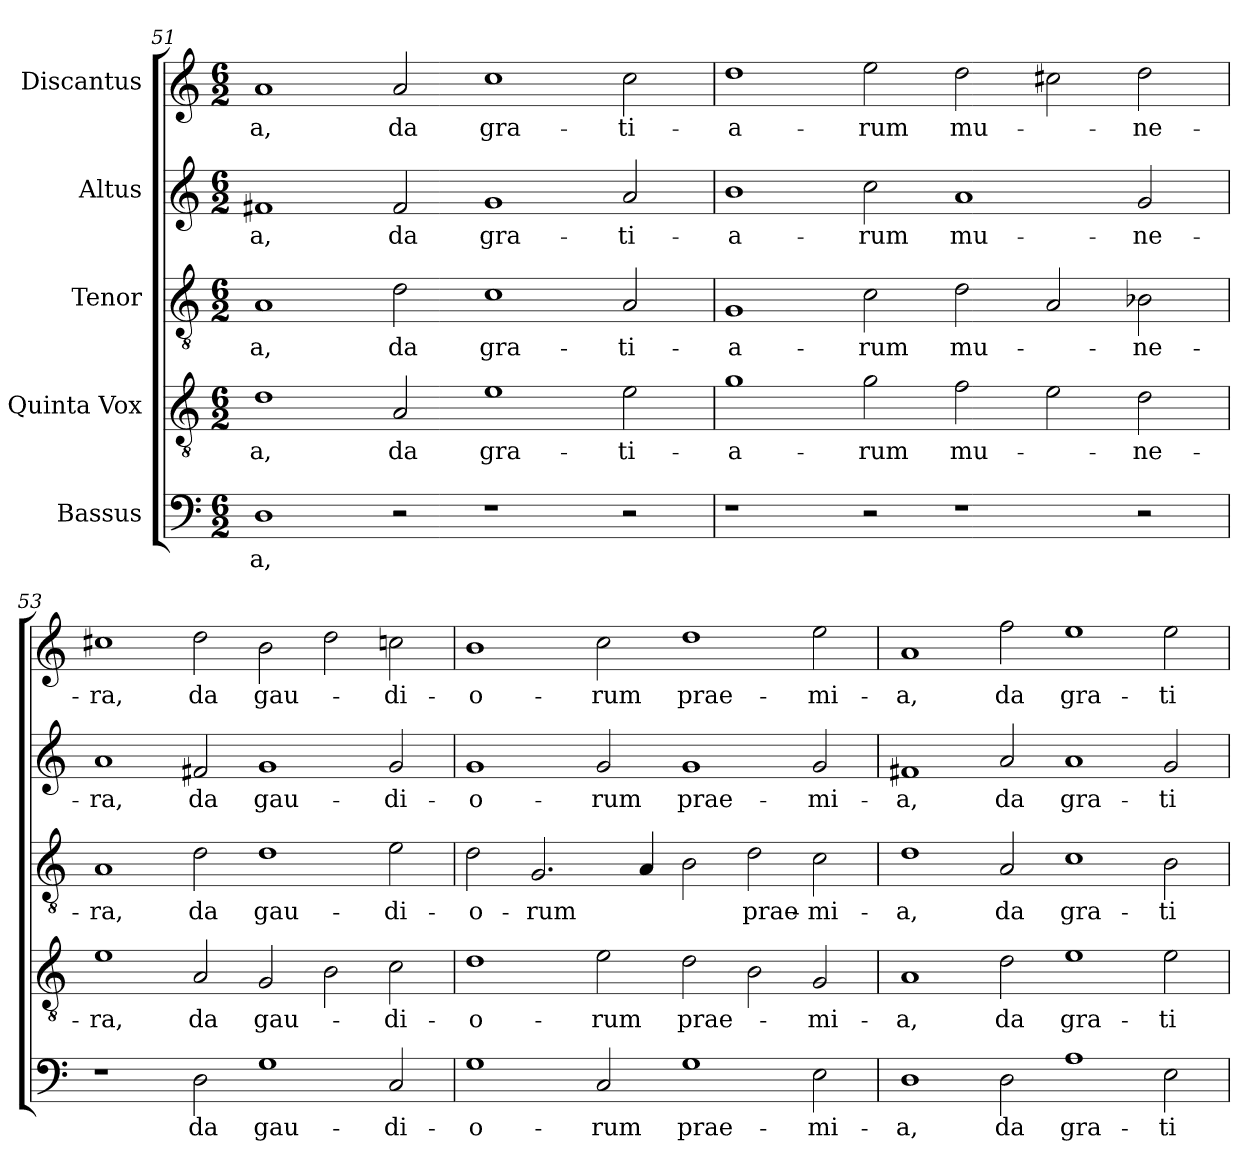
**kern	**text	**kern	**text	**kern	**text	**kern	**text	**kern	**text
*part5	*part5	*part4	*part4	*part3	*part3	*part2	*part2	*part1	*part1
*staff5	*staff5	*staff4	*staff4	*staff3	*staff3	*staff2	*staff2	*staff1	*staff1
*I"Bassus	*	*I"Quinta Vox	*	*I"Tenor	*	*I"Altus	*	*I"Discantus	*
*clefF4	*	*clefGv2	*	*clefGv2	*	*clefG2	*	*clefG2	*
*	*	*ITrd7c12	*	*ITrd7c12	*	*	*	*	*
*k[]	*	*k[]	*	*k[]	*	*k[]	*	*k[]	*
*C:	*	*C:	*	*C:	*	*C:	*	*C:	*
*M6/2	*	*M6/2	*	*M6/2	*	*M6/2	*	*M6/2	*
=51	=51	=51	=51	=51	=51	=51	=51	=51	=51
!	!LO:LY:b:color=#000000	!	!	!	!	!	!	!	!
!	!	!	!LO:LY:b:color=#000000	!	!	!	!	!	!
!	!	!	!	!	!LO:LY:b:color=#000000	!	!	!	!
!	!	!	!	!	!	!	!LO:LY:b:color=#000000	!	!
!	!	!	!	!	!	!	!	!	!LO:LY:b:color=#000000
1Di	-a,	1Di	-a,	1AAi	-a,	1f#Xi	-a,	1ai	-a,
!	!	!	!LO:LY:b:color=#000000	!	!	!	!	!	!
!	!	!	!	!	!LO:LY:b:color=#000000	!	!	!	!
!	!	!	!	!	!	!	!LO:LY:b:color=#000000	!	!
!	!	!	!	!	!	!	!	!	!LO:LY:b:color=#000000
2r	.	2AAi/	da	2Di\	da	2f#i/	da	2ai/	da
!	!	!	!LO:LY:b:color=#000000	!	!	!	!	!	!
!	!	!	!	!	!LO:LY:b:color=#000000	!	!	!	!
!	!	!	!	!	!	!	!LO:LY:b:color=#000000	!	!
!	!	!	!	!	!	!	!	!	!LO:LY:b:color=#000000
1r	.	1Ei	gra-	1Ci	gra-	1gi	gra-	1cci	gra-
!	!	!	!LO:LY:b:color=#000000	!	!	!	!	!	!
!	!	!	!	!	!LO:LY:b:color=#000000	!	!	!	!
!	!	!	!	!	!	!	!LO:LY:b:color=#000000	!	!
!	!	!	!	!	!	!	!	!	!LO:LY:b:color=#000000
2r	.	2Ei\	-ti-	2AAi/	-ti-	2ai/	-ti-	2cci\	-ti-
!!LO:LB:g=z
=52	=52	=52	=52	=52	=52	=52	=52	=52	=52
!	!	!	!LO:LY:b:color=#000000	!	!	!	!	!	!
!	!	!	!	!	!LO:LY:b:color=#000000	!	!	!	!
!	!	!	!	!	!	!	!LO:LY:b:color=#000000	!	!
!	!	!	!	!	!	!	!	!	!LO:LY:b:color=#000000
1r	.	1Gi	-a-	1GGi	-a-	1bi	-a-	1ddi	-a-
!	!	!	!LO:LY:b:color=#000000	!	!	!	!	!	!
!	!	!	!	!	!LO:LY:b:color=#000000	!	!	!	!
!	!	!	!	!	!	!	!LO:LY:b:color=#000000	!	!
!	!	!	!	!	!	!	!	!	!LO:LY:b:color=#000000
2r	.	2Gi\	-rum	2Ci\	-rum	2cci\	-rum	2eei\	-rum
!	!	!	!LO:LY:b:color=#000000	!	!	!	!	!	!
!	!	!	!	!	!LO:LY:b:color=#000000	!	!	!	!
!	!	!	!	!	!	!	!LO:LY:b:color=#000000	!	!
!	!	!	!	!	!	!	!	!	!LO:LY:b:color=#000000
1r	.	2Fi\	mu-	2Di\	mu-	1ai	mu-	2ddi\	mu-
.	.	2Ei\	.	2AAi/	.	.	.	2cc#Xi\	.
!	!	!	!LO:LY:b:color=#000000	!	!	!	!	!	!
!	!	!	!	!	!LO:LY:b:color=#000000	!	!	!	!
!	!	!	!	!	!	!	!LO:LY:b:color=#000000	!	!
!	!	!	!	!	!	!	!	!	!LO:LY:b:color=#000000
2r	.	2Di\	-ne-	2BB-Xi\	-ne-	2gi/	-ne-	2ddi\	-ne-
=53	=53	=53	=53	=53	=53	=53	=53	=53	=53
!	!	!	!LO:LY:b:color=#000000	!	!	!	!	!	!
!	!	!	!	!	!LO:LY:b:color=#000000	!	!	!	!
!	!	!	!	!	!	!	!LO:LY:b:color=#000000	!	!
!	!	!	!	!	!	!	!	!	!LO:LY:b:color=#000000
1r	.	1Ei	-ra,	1AAi	-ra,	1ai	-ra,	1cc#Xi	-ra,
!	!LO:LY:b:color=#000000	!	!	!	!	!	!	!	!
!	!	!	!LO:LY:b:color=#000000	!	!	!	!	!	!
!	!	!	!	!	!LO:LY:b:color=#000000	!	!	!	!
!	!	!	!	!	!	!	!LO:LY:b:color=#000000	!	!
!	!	!	!	!	!	!	!	!	!LO:LY:b:color=#000000
2Di\	da	2AAi/	da	2Di\	da	2f#Xi/	da	2ddi\	da
!	!LO:LY:b:color=#000000	!	!	!	!	!	!	!	!
!	!	!	!LO:LY:b:color=#000000	!	!	!	!	!	!
!	!	!	!	!	!LO:LY:b:color=#000000	!	!	!	!
!	!	!	!	!	!	!	!LO:LY:b:color=#000000	!	!
!	!	!	!	!	!	!	!	!	!LO:LY:b:color=#000000
1Gi	gau-	2GGi/	gau-	1Di	gau-	1gi	gau-	2bi\	gau-
.	.	2BBi\	.	.	.	.	.	2ddi\	.
!	!LO:LY:b:color=#000000	!	!	!	!	!	!	!	!
!	!	!	!LO:LY:b:color=#000000	!	!	!	!	!	!
!	!	!	!	!	!LO:LY:b:color=#000000	!	!	!	!
!	!	!	!	!	!	!	!LO:LY:b:color=#000000	!	!
!	!	!	!	!	!	!	!	!	!LO:LY:b:color=#000000
2Ci/	-di-	2Ci\	-di-	2Ei\	-di-	2gi/	-di-	2ccni\	-di-
=54	=54	=54	=54	=54	=54	=54	=54	=54	=54
!	!LO:LY:b:color=#000000	!	!	!	!	!	!	!	!
!	!	!	!LO:LY:b:color=#000000	!	!	!	!	!	!
!	!	!	!	!	!LO:LY:b:color=#000000	!	!	!	!
!	!	!	!	!	!	!	!LO:LY:b:color=#000000	!	!
!	!	!	!	!	!	!	!	!	!LO:LY:b:color=#000000
1Gi	-o-	1Di	-o-	2Di\	-o-	1gi	-o-	1bi	-o-
!	!	!	!	!	!LO:LY:b:color=#000000	!	!	!	!
.	.	.	.	2.GGi/	-rum	.	.	.	.
!	!LO:LY:b:color=#000000	!	!	!	!	!	!	!	!
!	!	!	!LO:LY:b:color=#000000	!	!	!	!	!	!
!	!	!	!	!	!	!	!LO:LY:b:color=#000000	!	!
!	!	!	!	!	!	!	!	!	!LO:LY:b:color=#000000
2Ci/	-rum	2Ei\	-rum	.	.	2gi/	-rum	2cci\	-rum
.	.	.	.	4AAi/	.	.	.	.	.
!	!LO:LY:b:color=#000000	!	!	!	!	!	!	!	!
!	!	!	!LO:LY:b:color=#000000	!	!	!	!	!	!
!	!	!	!	!	!	!	!LO:LY:b:color=#000000	!	!
!	!	!	!	!	!	!	!	!	!LO:LY:b:color=#000000
1Gi	prae-	2Di\	prae-	2BBi\	.	1gi	prae-	1ddi	prae-
!	!	!	!	!	!LO:LY:b:color=#000000	!	!	!	!
.	.	2BBi\	.	2Di\	prae-	.	.	.	.
!	!LO:LY:b:color=#000000	!	!	!	!	!	!	!	!
!	!	!	!LO:LY:b:color=#000000	!	!	!	!	!	!
!	!	!	!	!	!LO:LY:b:color=#000000	!	!	!	!
!	!	!	!	!	!	!	!LO:LY:b:color=#000000	!	!
!	!	!	!	!	!	!	!	!	!LO:LY:b:color=#000000
2Ei\	-mi-	2GGi/	-mi-	2Ci\	-mi-	2gi/	-mi-	2eei\	-mi-
=55	=55	=55	=55	=55	=55	=55	=55	=55	=55
!	!LO:LY:b:color=#000000	!	!	!	!	!	!	!	!
!	!	!	!LO:LY:b:color=#000000	!	!	!	!	!	!
!	!	!	!	!	!LO:LY:b:color=#000000	!	!	!	!
!	!	!	!	!	!	!	!LO:LY:b:color=#000000	!	!
!	!	!	!	!	!	!	!	!	!LO:LY:b:color=#000000
1Di	-a,	1AAi	-a,	1Di	-a,	1f#Xi	-a,	1ai	-a,
!	!LO:LY:b:color=#000000	!	!	!	!	!	!	!	!
!	!	!	!LO:LY:b:color=#000000	!	!	!	!	!	!
!	!	!	!	!	!LO:LY:b:color=#000000	!	!	!	!
!	!	!	!	!	!	!	!LO:LY:b:color=#000000	!	!
!	!	!	!	!	!	!	!	!	!LO:LY:b:color=#000000
2Di\	da	2Di\	da	2AAi/	da	2ai/	da	2ffi\	da
!	!LO:LY:b:color=#000000	!	!	!	!	!	!	!	!
!	!	!	!LO:LY:b:color=#000000	!	!	!	!	!	!
!	!	!	!	!	!LO:LY:b:color=#000000	!	!	!	!
!	!	!	!	!	!	!	!LO:LY:b:color=#000000	!	!
!	!	!	!	!	!	!	!	!	!LO:LY:b:color=#000000
1Ai	gra-	1Ei	gra-	1Ci	gra-	1ai	gra-	1eei	gra-
!	!LO:LY:b:color=#000000	!	!	!	!	!	!	!	!
!	!	!	!LO:LY:b:color=#000000	!	!	!	!	!	!
!	!	!	!	!	!LO:LY:b:color=#000000	!	!	!	!
!	!	!	!	!	!	!	!LO:LY:b:color=#000000	!	!
!	!	!	!	!	!	!	!	!	!LO:LY:b:color=#000000
2Ei\	-ti-	2Ei\	-ti-	2BBi\	-ti-	2gi/	-ti-	2eei\	-ti-
=	=	=	=	=	=	=	=	=	=
*-	*-	*-	*-	*-	*-	*-	*-	*-	*-
